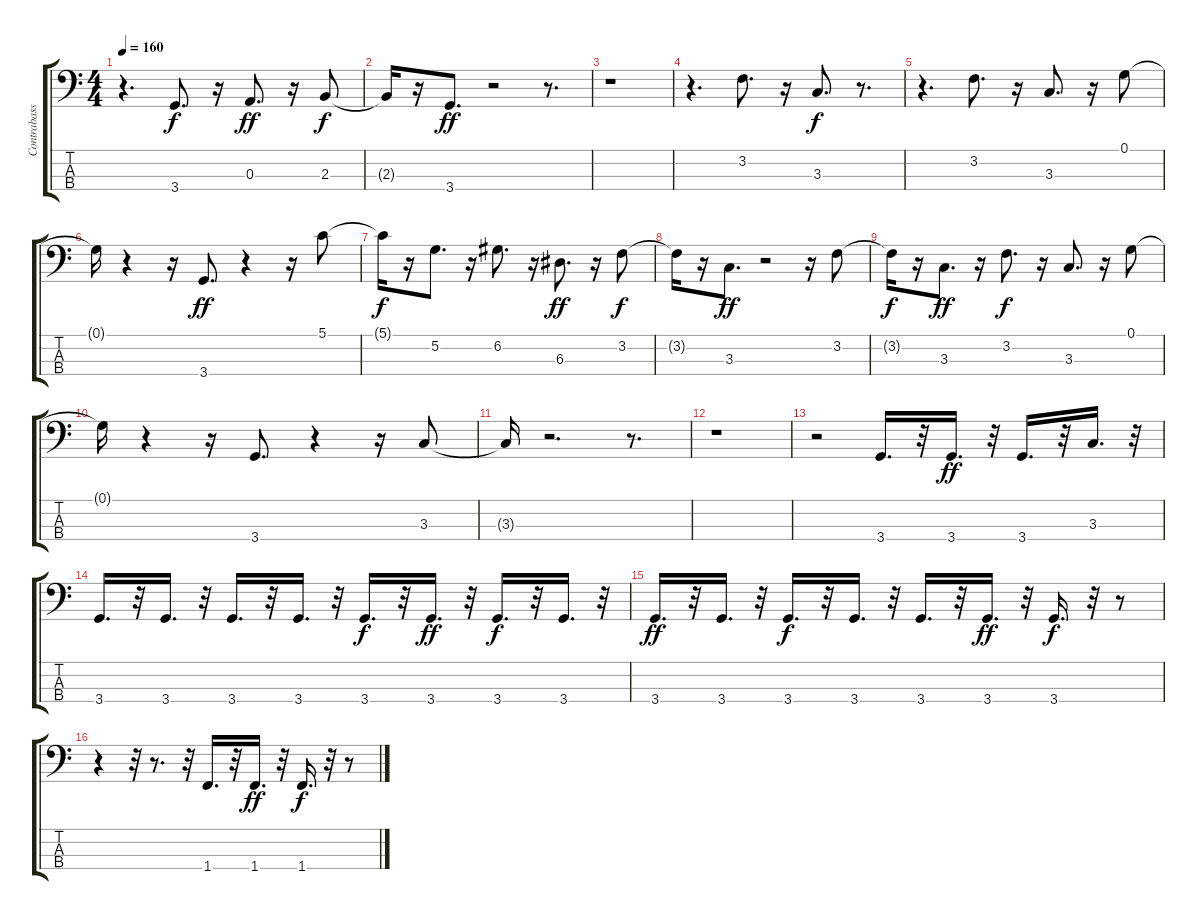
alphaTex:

\track ("Contrabass" "Contrabass") {instrument contrabass}
\staff {score tabs}
\tuning (G2 D2 A1 E1) {hide}
\ts (4 4)
\tempo 160
\clef f4
\ks c
r.4{d dy f} 3.4.8{d} r.16 0.3.8{d dy ff} r.16 2.3.8{dy f} |
2.3{t}.16 r.16 3.4.8{d dy ff} r.2 r.8{d} |
r.1 |
r.4{d} 3.2.8{d} r.16 3.3.8{d dy f} r.8{d} |
r.4{d} 3.2.8{d} r.16 3.3.8{d} r.16 0.1.8 |
0.1{t}.16 r.4 r.16 3.4.8{d dy ff} r.4 r.16 5.1.8 |
5.1{t}.16{dy f} r.16 5.2.8{d} r.16 6.2.8{d} r.16 6.3.8{d dy ff} r.16 3.2.8{dy f} |
3.2{t}.16 r.16 3.3.8{d dy ff} r.2 r.16 3.2.8 |
3.2{t}.16{dy f} r.16 3.3.8{d dy ff} r.16 3.2.8{d dy f} r.16 3.3.8{d} r.16 0.1.8 |
0.1{t}.16 r.4 r.16 3.4.8{d} r.4 r.16 3.3.8 |
3.3{t}.16 r.2{d} r.8{d} |
r.1 |
r.2 3.4.16{d} r.32 3.4.16{d dy ff} r.32 3.4.16{d} r.32 3.3.16{d} r.32 |
3.4.16{d} r.32 3.4.16{d} r.32 3.4.16{d} r.32 3.4.16{d} r.32 3.4.16{d dy f} r.32 3.4.16{d dy ff} r.32 3.4.16{d dy f} r.32 3.4.16{d} r.32 |
3.4.16{d dy ff} r.32 3.4.16{d} r.32 3.4.16{d dy f} r.32 3.4.16{d} r.32 3.4.16{d} r.32 3.4.16{d dy ff} r.32 3.4.16{d dy f} r.32 r.8 |
r.4 r.32 r.8{d} r.32 1.4.16{d} r.32 1.4.16{d dy ff} r.32 1.4.16{d dy f} r.32 r.8
